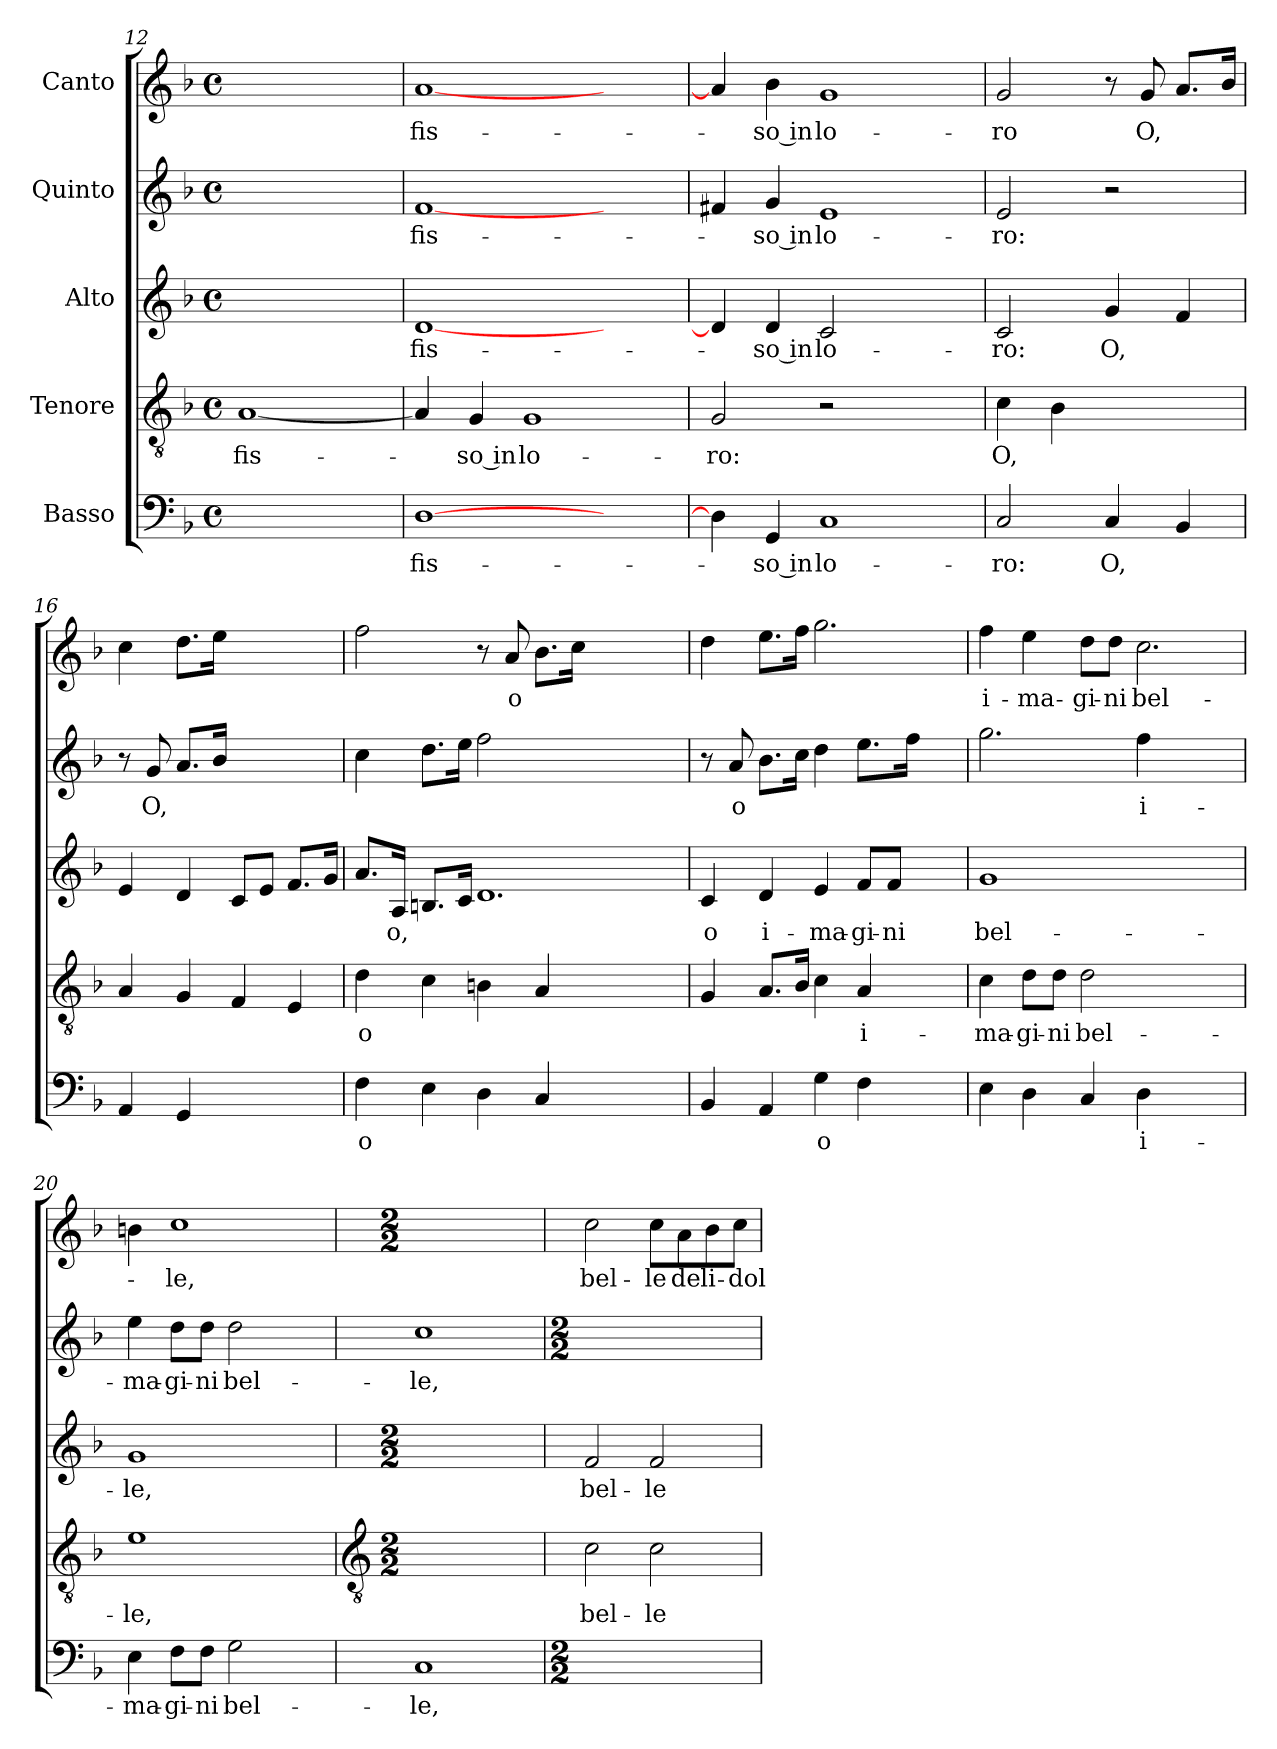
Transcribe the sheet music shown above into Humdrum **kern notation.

**kern	**text	**kern	**text	**kern	**text	**kern	**text	**kern	**text
*part5	*part5	*part4	*part4	*part3	*part3	*part2	*part2	*part1	*part1
*staff5	*staff5	*staff4	*staff4	*staff3	*staff3	*staff2	*staff2	*staff1	*staff1
*I"Basso	*	*I"Tenore	*	*I"Alto	*	*I"Quinto	*	*I"Canto	*
*clefF4	*	*clefGv2	*	*clefG2	*	*clefG2	*	*clefG2	*
*k[b-]	*	*k[b-]	*	*k[b-]	*	*k[b-]	*	*k[b-]	*
*F:	*	*F:	*	*F:	*	*F:	*	*F:	*
*M4/4	*	*M4/4	*	*M4/4	*	*M4/4	*	*M4/4	*
*met(c)	*	*met(c)	*	*met(c)	*	*met(c)	*	*met(c)	*
=12	=12	=12	=12	=12	=12	=12	=12	=12	=12
!	!LO:LY:b	!	!LO:LY:b	!	!LO:LY:b	!	!LO:LY:b	!	!LO:LY:b
1Dyy	E dicea	[1A	fis-	1dyy	E dicea	1fyy	E dicea	[2a/yy	E dicea
.	.	.	.	.	.	.	.	2a/yy]	.
=13	=13	=13	=13	=13	=13	=13	=13	=13	=13
!	!LO:LY:b	!	!	!	!LO:LY:b	!	!LO:LY:b	!	!LO:LY:b
[1D	fis-	4A/]	.	[1d	fis-	[1f	fis-	[1a	fis-
!	!	!	!LO:LY:b	!	!	!	!	!	!
.	.	4G/	-so in	.	.	.	.	.	.
!	!	!	!LO:LY:b	!	!	!	!	!	!
.	.	1G	lo-	.	.	.	.	.	.
2ryy	.	.	.	2ryy	.	2ryy	.	2ryy	.
=14	=14	=14	=14	=14	=14	=14	=14	=14	=14
!	!	!	!LO:LY:b	!	!	!	!	!	!
4D\]	.	2G/	-ro:	4d/]	.	4f#X/	.	4a/]	.
!	!LO:LY:b	!	!	!	!LO:LY:b	!	!LO:LY:b	!	!LO:LY:b
4GG/	-so in	.	.	4d/	-so in	4g/	-so in	4b-\	-so in
!	!LO:LY:b	!	!	!	!LO:LY:b	!	!LO:LY:b	!	!LO:LY:b
1C	lo-	2r	.	2c/	lo-	1e	lo-	1g	lo-
.	.	2ryy	.	2ryy	.	.	.	.	.
=15	=15	=15	=15	=15	=15	=15	=15	=15	=15
!	!LO:LY:b	!	!LO:LY:b	!	!LO:LY:b	!	!LO:LY:b	!	!LO:LY:b
2C/	-ro:	4c\	O,	2c/	-ro:	2e/	-ro:	2g/	-ro
.	.	4B-\	.	.	.	.	.	.	.
!	!LO:LY:b	!	!	!	!LO:LY:b	!	!	!	!
4C/	O,	2ryy	.	4g/	O,	2r	.	8r	.
!	!	!	!	!	!	!	!	!	!LO:LY:b
.	.	.	.	.	.	.	.	8g/	O,
4BB-/	.	.	.	4f/	.	.	.	8.a/L	.
.	.	.	.	.	.	.	.	16b-/Jk	.
!!LO:LB:g=z
=16	=16	=16	=16	=16	=16	=16	=16	=16	=16
4AA/	.	4A/	.	4e/	.	8r	.	4cc\	.
!	!	!	!	!	!	!	!LO:LY:b	!	!
.	.	.	.	.	.	8g/	O,	.	.
4GG/	.	4G/	.	4d/	.	8.a/L	.	8.dd\L	.
.	.	.	.	.	.	16b-/Jk	.	16ee\Jk	.
2ryy	.	4F/	.	8c/L	.	2ryy	.	2ryy	.
.	.	.	.	8e/J	.	.	.	.	.
.	.	4E/	.	8.f/L	.	.	.	.	.
.	.	.	.	16g/Jk	.	.	.	.	.
!!LO:PB:g=z
=17	=17	=17	=17	=17	=17	=17	=17	=17	=17
!	!LO:LY:b	!	!LO:LY:b	!	!	!	!	!	!
4F\	o	4d\	o	8.a/L	.	4cc\	.	2ff\	.
!	!	!	!	!	!LO:LY:b	!	!	!	!
.	.	.	.	16A/Jk	o,	.	.	.	.
4E\	.	4c\	.	8.Bn/L	.	8.dd\L	.	.	.
.	.	.	.	16c/Jk	.	16ee\Jk	.	.	.
4D\	.	4Bn\	.	1.d	.	2ff\	.	8r	.
!	!	!	!	!	!	!	!	!	!LO:LY:b
.	.	.	.	.	.	.	.	8a/	o
4C/	.	4A/	.	.	.	.	.	8.b-\L	.
.	.	.	.	.	.	.	.	16cc\Jk	.
1ryy	.	1ryy	.	.	.	1ryy	.	1ryy	.
=18	=18	=18	=18	=18	=18	=18	=18	=18	=18
!	!	!	!	!	!LO:LY:b	!	!	!	!
4BB-/	.	4G/	.	4c/	o	8r	.	4dd\	.
!	!	!	!	!	!	!	!LO:LY:b	!	!
.	.	.	.	.	.	8a/	o	.	.
!	!	!	!	!	!LO:LY:b	!	!	!	!
4AA/	.	8.A/L	.	4d/	i-	8.b-\L	.	8.ee\L	.
.	.	16B-/Jk	.	.	.	16cc\Jk	.	16ff\Jk	.
!	!LO:LY:b	!	!	!	!LO:LY:b	!	!	!	!
4G\	o	4c\	.	4e/	-ma-	4dd\	.	2.gg\	.
!	!	!	!LO:LY:b	!	!LO:LY:b	!	!	!	!
4F\	.	4A/	i-	8f/L	-gi-	8.ee\L	.	.	.
!	!	!	!	!	!LO:LY:b	!	!	!	!
.	.	.	.	8f/J	-ni	.	.	.	.
.	.	.	.	.	.	16ff\Jk	.	.	.
4ryy	.	4ryy	.	4ryy	.	4ryy	.	.	.
=19	=19	=19	=19	=19	=19	=19	=19	=19	=19
!	!	!	!LO:LY:b	!	!LO:LY:b	!	!	!	!LO:LY:b
4E\	.	4c\	-ma-	1g	bel-	2.gg\	.	4ff\	i-
!	!	!	!LO:LY:b	!	!	!	!	!	!LO:LY:b
4D\	.	8d\L	-gi-	.	.	.	.	4ee\	-ma-
!	!	!	!LO:LY:b	!	!	!	!	!	!
.	.	8d\J	-ni	.	.	.	.	.	.
!	!	!	!LO:LY:b	!	!	!	!	!	!LO:LY:b
4C/	.	2d\	bel-	.	.	.	.	8dd\L	-gi-
!	!	!	!	!	!	!	!	!	!LO:LY:b
.	.	.	.	.	.	.	.	8dd\J	-ni
!	!LO:LY:b	!	!	!	!	!	!LO:LY:b	!	!LO:LY:b
4D\	i-	.	.	.	.	4ff\	i-	2.cc\	bel-
2ryy	.	2ryy	.	2ryy	.	2ryy	.	.	.
=20	=20	=20	=20	=20	=20	=20	=20	=20	=20
!	!LO:LY:b	!	!LO:LY:b	!	!LO:LY:b	!	!LO:LY:b	!	!
4E\	-ma-	1e	-le,	1g	-le,	4ee\	-ma-	4bn\	.
!	!LO:LY:b	!	!	!	!	!	!LO:LY:b	!	!LO:LY:b
8F\L	-gi-	.	.	.	.	8dd\L	-gi-	1cc	-le,
!	!LO:LY:b	!	!	!	!	!	!LO:LY:b	!	!
8F\J	-ni	.	.	.	.	8dd\J	-ni	.	.
!	!LO:LY:b	!	!	!	!	!	!LO:LY:b	!	!
2G\	bel-	.	.	.	.	2dd\	bel-	.	.
4ryy	.	4ryy	.	4ryy	.	4ryy	.	.	.
!!LO:LB:g=z
=21	=21	=21	=21	=21	=21	=21	=21	=21	=21
*	*	*clefGv2	*	*	*	*	*	*	*
*	*	*M2/2	*	*M2/2	*	*	*	*M2/2	*
!	!LO:LY:b	!	!LO:LY:b	!	!LO:LY:b	!	!LO:LY:b	!	!LO:LY:b
1C	-le,	[2c\yy	O	[2f/yy	O	1cc	-le,	[2cc\yy	O
!	!	!	!LO:LY:b	!	!LO:LY:b	!	!	!	!LO:LY:b
.	.	2c\yy]	imagini	2f/yy]	imagini	.	.	2cc\yy]	imagini
!!LO:LB:g=z
=22	=22	=22	=22	=22	=22	=22	=22	=22	=22
*M2/2	*	*	*	*	*	*M2/2	*	*	*
!	!LO:LY:b	!	!LO:LY:b	!	!LO:LY:b	!	!LO:LY:b	!	!LO:LY:b
[2F\yy	O	2c\	bel-	2f/	bel-	[2a/yy	O	2cc\	bel-
!	!LO:LY:b	!	!LO:LY:b	!	!LO:LY:b	!	!LO:LY:b	!	!LO:LY:b
2F\yy]	imagini	2c\	-le	2f/	-le	2a/yy]	imagini	8cc\L	-le
!	!	!	!	!	!	!	!	!	!LO:LY:b
.	.	.	.	.	.	.	.	8a\	de
!	!	!	!	!	!	!	!	!	!LO:LY:b
.	.	.	.	.	.	.	.	8b-\	li-
!	!	!	!	!	!	!	!	!	!LO:LY:b
.	.	.	.	.	.	.	.	8cc\J	-dol
=	=	=	=	=	=	=	=	=	=
*-	*-	*-	*-	*-	*-	*-	*-	*-	*-
